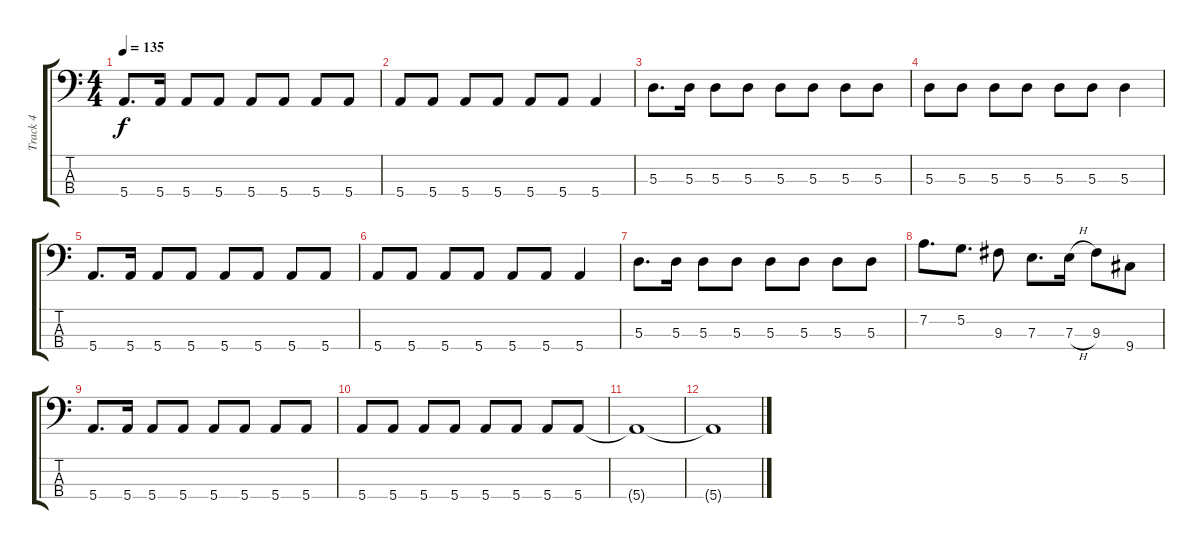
\track ("Track 4" "Track 4") {instrument electricbassfinger}
\staff {score tabs}
\tuning (G2 D2 A1 E1) {hide}
\ts (4 4)
\tempo 135
\clef f4
\ks c
5.4.8{d dy f} 5.4.16 5.4.8 5.4.8 5.4.8 5.4.8 5.4.8 5.4.8 |
5.4.8 5.4.8 5.4.8 5.4.8 5.4.8 5.4.8 5.4.4 |
5.3.8{d} 5.3.16 5.3.8 5.3.8 5.3.8 5.3.8 5.3.8 5.3.8 |
5.3.8 5.3.8 5.3.8 5.3.8 5.3.8 5.3.8 5.3.4 |
5.4.8{d} 5.4.16 5.4.8 5.4.8 5.4.8 5.4.8 5.4.8 5.4.8 |
5.4.8 5.4.8 5.4.8 5.4.8 5.4.8 5.4.8 5.4.4 |
5.3.8{d} 5.3.16 5.3.8 5.3.8 5.3.8 5.3.8 5.3.8 5.3.8 |
7.2.8{d} 5.2.8{d} 9.3.8 7.3.8{d} 7.3{h}.16 9.3.8 9.4.8 |
5.4.8{d} 5.4.16 5.4.8 5.4.8 5.4.8 5.4.8 5.4.8 5.4.8 |
5.4.8 5.4.8 5.4.8 5.4.8 5.4.8 5.4.8 5.4.8 5.4.8 |
5.4{t}.1 |
5.4{t}.1
